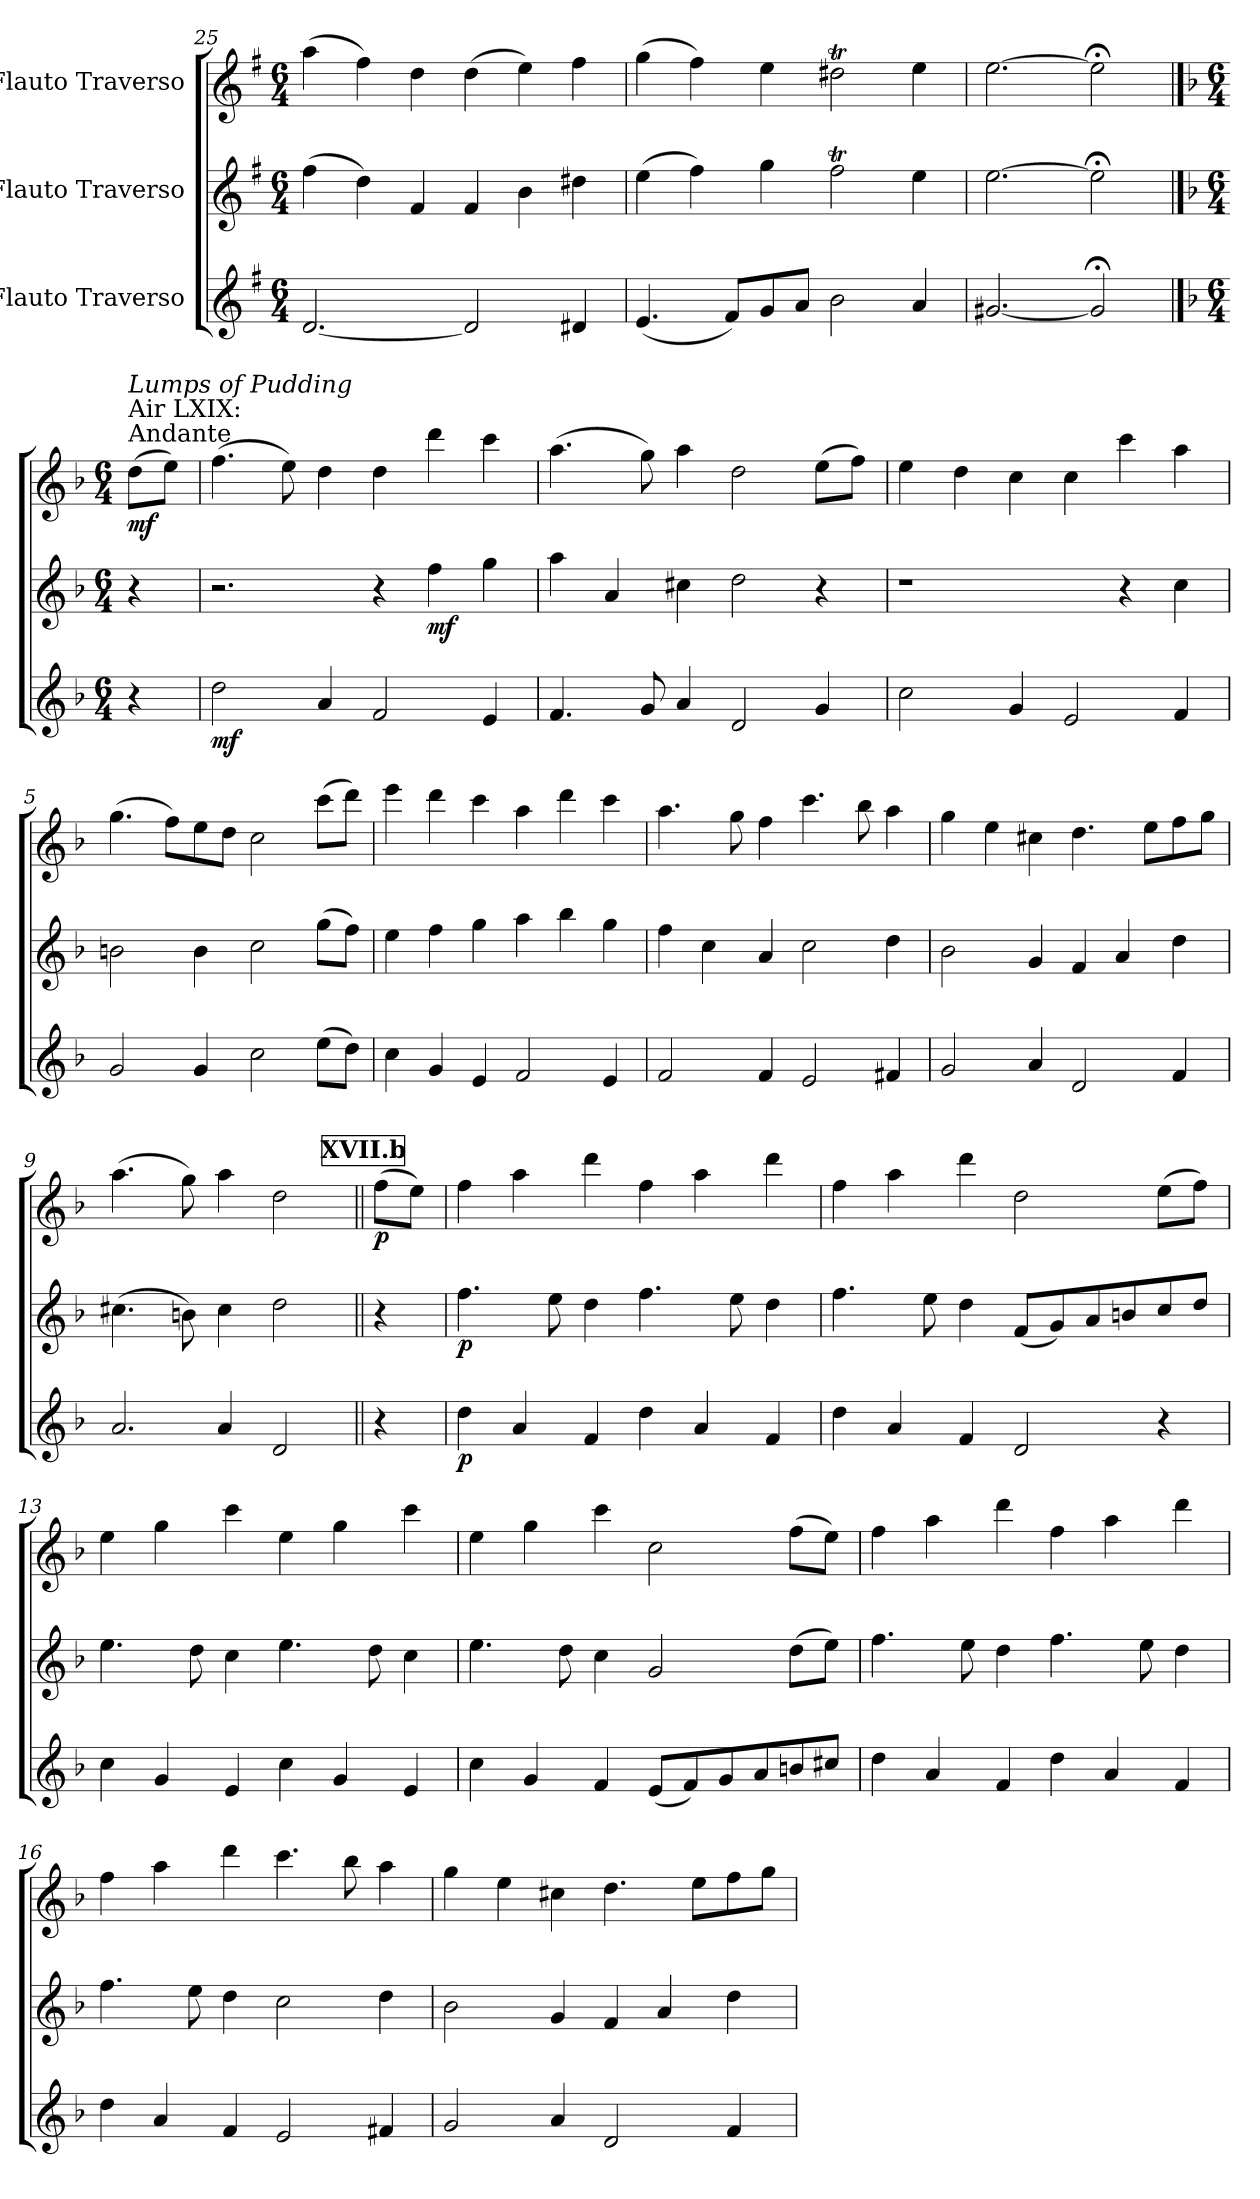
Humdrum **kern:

**kern	**dynam	**kern	**dynam	**kern	**dynam
*part3	*part3	*part2	*part2	*part1	*part1
*staff3	*staff3	*staff2	*staff2	*staff1	*staff1
*I"Flauto Traverso	*	*I"Flauto Traverso	*	*I"Flauto Traverso	*
*clefG2	*	*clefG2	*	*clefG2	*
*k[f#]	*	*k[f#]	*	*k[f#]	*
*M6/4	*	*M6/4	*	*M6/4	*
=25	=25	=25	=25	=25	=25
[2.d/	.	(>4ff#\	.	(>4aa\	.
.	.	4dd\)	.	4ff#\)	.
.	.	4f#/	.	4dd\	.
2d/]	.	4f#/	.	(>4dd\	.
.	.	4b\	.	4ee\)	.
4d#X/	.	4dd#X\	.	4ff#\	.
=26	=26	=26	=26	=26	=26
(<4.e/	.	(>4ee\	.	(>4gg\	.
.	.	4ff#\)	.	4ff#\)	.
8f#/L)	.	.	.	.	.
8g/	.	4gg\	.	4ee\	.
8a/J	.	.	.	.	.
2b\	.	2ff#t\	.	2dd#Xt\	.
4a/	.	4ee\	.	4ee\	.
=27	=27	=27	=27	=27	=27
[2.g#X/	.	[2.ee\	.	[2.ee\	.
2g#;</]	.	2ee;<\]	.	2ee;<\]	.
!!LO:PB:g=z
==1	==1	==1	==1	==1	==1
!!LO:REH:place=s1:a:fs=12:t=XVII.a
*k[b-]	*	*k[b-]	*	*k[b-]	*
*M6/4	*	*M6/4	*	*M6/4	*
*	*	*	*	*MM180	*
!	!	!	!	!LO:TX:a:t=Andante	!
!	!	!	!	!LO:TX:t=Air LXIX&colon;	!
!	!	!	!	!LO:TX:i:t=Lumps of Pudding	!
!	!	!	!	!	!LO:DY:b
4r	.	4r	.	(>8dd\L	mf
.	.	.	.	8ee\J)	.
=2	=2	=2	=2	=2	=2
!	!LO:DY:b	!	!	!	!
2dd\	mf	2.r	.	(>4.ff\	.
.	.	.	.	8ee\)	.
4a/	.	.	.	4dd\	.
2f/	.	4r	.	4dd\	.
!	!	!	!LO:DY:b	!	!
.	.	4ff\	mf	4ddd\	.
4e/	.	4gg\	.	4ccc\	.
=3	=3	=3	=3	=3	=3
4.f/	.	4aa\	.	(>4.aa\	.
.	.	4a/	.	.	.
8g/	.	.	.	8gg\)	.
4a/	.	4cc#X\	.	4aa\	.
2d/	.	2dd\	.	2dd\	.
4g/	.	4r	.	(>8ee\L	.
.	.	.	.	8ff\J)	.
=4	=4	=4	=4	=4	=4
2cc\	.	1r	.	4ee\	.
.	.	.	.	4dd\	.
4g/	.	.	.	4cc\	.
2e/	.	.	.	4cc\	.
.	.	4r	.	4ccc\	.
4f/	.	4cc\	.	4aa\	.
=5	=5	=5	=5	=5	=5
2g/	.	2bn\	.	(>4.gg\	.
.	.	.	.	8ff\L)	.
4g/	.	4b\	.	8ee\	.
.	.	.	.	8dd\J	.
2cc\	.	2cc\	.	2cc\	.
(>8ee\L	.	(>8gg\L	.	(>8ccc\L	.
8dd\J)	.	8ff\J)	.	8ddd\J)	.
=6	=6	=6	=6	=6	=6
4cc\	.	4ee\	.	4eee\	.
4g/	.	4ff\	.	4ddd\	.
4e/	.	4gg\	.	4ccc\	.
2f/	.	4aa\	.	4aa\	.
.	.	4bb-\	.	4ddd\	.
4e/	.	4gg\	.	4ccc\	.
=7	=7	=7	=7	=7	=7
2f/	.	4ff\	.	4.aa\	.
.	.	4cc\	.	.	.
.	.	.	.	8gg\	.
4f/	.	4a/	.	4ff\	.
2e/	.	2cc\	.	4.ccc\	.
.	.	.	.	8bb-\	.
4f#X/	.	4dd\	.	4aa\	.
=8	=8	=8	=8	=8	=8
2g/	.	2b-\	.	4gg\	.
.	.	.	.	4ee\	.
4a/	.	4g/	.	4cc#X\	.
2d/	.	4f/	.	4.dd\	.
.	.	4a/	.	.	.
.	.	.	.	8ee\L	.
4f/	.	4dd\	.	8ff\	.
.	.	.	.	8gg\J	.
=9	=9	=9	=9	=9	=9
!LO:N:head=open	!	!	!	!	!
4.a/	.	(>4.cc#X\	.	(>4.aa\	.
8ryy	.	8bn\)	.	8gg\)	.
4a/	.	4cc#\	.	4aa\	.
2d/	.	2dd\	.	2dd\	.
!!LO:LB:g=z
!!LO:REH:place=s1:a:fs=12:t=XVII.b
=10||	=10||	=10||	=10||	=10||	=10||
!	!	!	!	!	!LO:DY:b
4r	.	4r	.	(>8ff\L	p
.	.	.	.	8ee\J)	.
=11	=11	=11	=11	=11	=11
!	!LO:DY:b	!	!LO:DY:b	!	!
4dd\	p	4.ff\	p	4ff\	.
4a/	.	.	.	4aa\	.
.	.	8ee\	.	.	.
4f/	.	4dd\	.	4ddd\	.
4dd\	.	4.ff\	.	4ff\	.
4a/	.	.	.	4aa\	.
.	.	8ee\	.	.	.
4f/	.	4dd\	.	4ddd\	.
=12	=12	=12	=12	=12	=12
4dd\	.	4.ff\	.	4ff\	.
4a/	.	.	.	4aa\	.
.	.	8ee\	.	.	.
4f/	.	4dd\	.	4ddd\	.
2d/	.	(<8f/L	.	2dd\	.
.	.	8g/)	.	.	.
.	.	8a/	.	.	.
.	.	8bn/	.	.	.
4r	.	8cc/	.	(>8ee\L	.
.	.	8dd/J	.	8ff\J)	.
=13	=13	=13	=13	=13	=13
4cc\	.	4.ee\	.	4ee\	.
4g/	.	.	.	4gg\	.
.	.	8dd\	.	.	.
4e/	.	4cc\	.	4ccc\	.
4cc\	.	4.ee\	.	4ee\	.
4g/	.	.	.	4gg\	.
.	.	8dd\	.	.	.
4e/	.	4cc\	.	4ccc\	.
=14	=14	=14	=14	=14	=14
4cc\	.	4.ee\	.	4ee\	.
4g/	.	.	.	4gg\	.
.	.	8dd\	.	.	.
4f/	.	4cc\	.	4ccc\	.
(<8e/L	.	2g/	.	2cc\	.
8f/)	.	.	.	.	.
8g/	.	.	.	.	.
8a/	.	.	.	.	.
8bn/	.	(>8dd\L	.	(>8ff\L	.
8cc#X/J	.	8ee\J)	.	8ee\J)	.
=15	=15	=15	=15	=15	=15
4dd\	.	4.ff\	.	4ff\	.
4a/	.	.	.	4aa\	.
.	.	8ee\	.	.	.
4f/	.	4dd\	.	4ddd\	.
4dd\	.	4.ff\	.	4ff\	.
4a/	.	.	.	4aa\	.
.	.	8ee\	.	.	.
4f/	.	4dd\	.	4ddd\	.
=16	=16	=16	=16	=16	=16
4dd\	.	4.ff\	.	4ff\	.
4a/	.	.	.	4aa\	.
.	.	8ee\	.	.	.
4f/	.	4dd\	.	4ddd\	.
2e/	.	2cc\	.	4.ccc\	.
.	.	.	.	8bb-\	.
4f#X/	.	4dd\	.	4aa\	.
=17	=17	=17	=17	=17	=17
2g/	.	2b-\	.	4gg\	.
.	.	.	.	4ee\	.
4a/	.	4g/	.	4cc#X\	.
2d/	.	4f/	.	4.dd\	.
.	.	4a/	.	.	.
.	.	.	.	8ee\L	.
4f/	.	4dd\	.	8ff\	.
.	.	.	.	8gg\J	.
=	=	=	=	=	=
*-	*-	*-	*-	*-	*-
